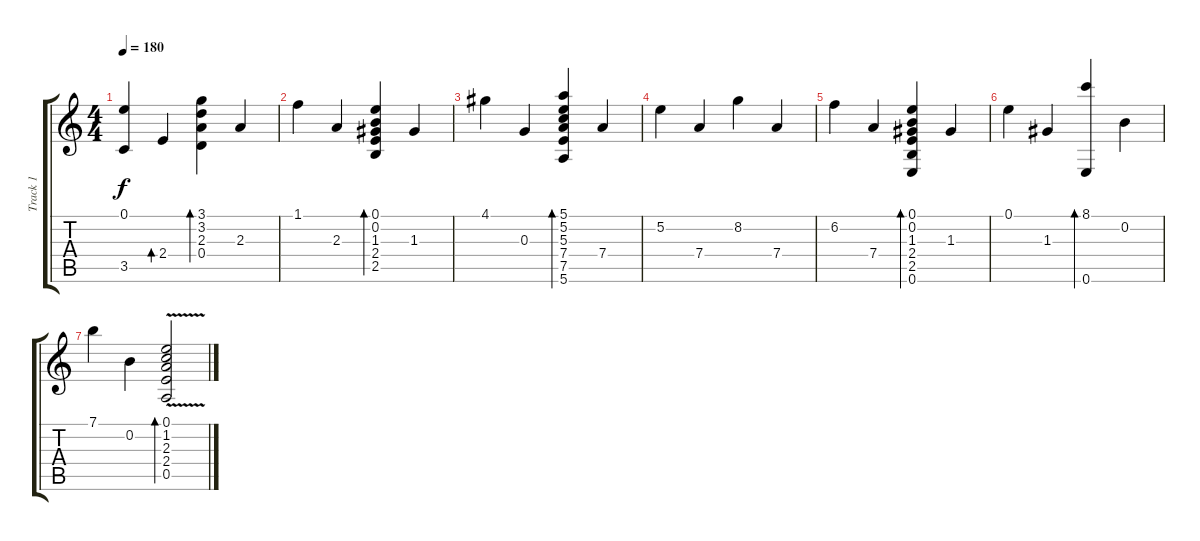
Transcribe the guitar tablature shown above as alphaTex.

\track ("Track 1" "Track 1") {instrument acousticguitarsteel}
\staff {score tabs}
\tuning (E4 B3 G3 D3 A2 E2) {hide}
\ts (4 4)
\tempo 180
\clef g2
\ks c
(0.1 3.5).4{dy f} 2.4.4{bd 120} (3.1 3.2 2.3 0.4).4{bd 120} 2.3.4 |
1.1.4 2.3.4 (0.1 0.2 1.3 2.4 2.5).4{bd 120} 1.3.4 |
4.1.4 0.3.4 (5.1 5.2 5.3 7.4 7.5 5.6).4{bd 120} 7.4.4 |
5.2.4 7.4.4 8.2.4 7.4.4 |
6.2.4 7.4.4 (0.1 0.2 1.3 2.4 2.5 0.6).4{bd 120} 1.3.4 |
0.1.4 1.3.4 (8.1 0.6).4{bd 120} 0.2.4 |
7.1.4 0.2.4 (0.1 1.2{v} 2.3 2.4 0.5).2{bd 120}
